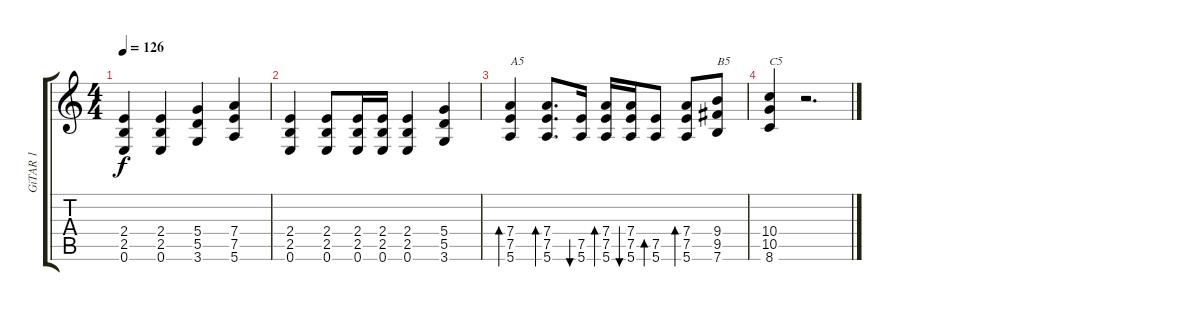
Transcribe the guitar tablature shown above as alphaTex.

\track ("GiTAR 1" "GiTAR 1") {instrument overdrivenguitar}
\staff {score tabs}
\tuning (E4 B3 G3 D3 A2 E2) {hide}
\ts (4 4)
\tempo 126
\clef g2
\ks c
(2.4 2.5 0.6).4{dy f} (2.4 2.5 0.6).4 (5.4 5.5 3.6).4 (7.4 7.5 5.6).4 |
(2.4 2.5 0.6).4 (2.4 2.5 0.6).8 (2.4 2.5 0.6).16 (2.4 2.5 0.6).16 (2.4 2.5 0.6).4 (5.4 5.5 3.6).4 |
(7.4 7.5 5.6).4{bd 60 txt "A5"} (7.4 7.5 5.6).8{d bd 60} (7.5 5.6).16{bu 60} (7.4 7.5 5.6).16{bd 60} (7.4 7.5 5.6).16{bu 60} (7.5 5.6).8{bd 60} (7.4 7.5 5.6).8{bd 60} (9.4 9.5 7.6).8{txt "B5"} |
(10.4 10.5 8.6).4{txt "C5"} r.2{d}
